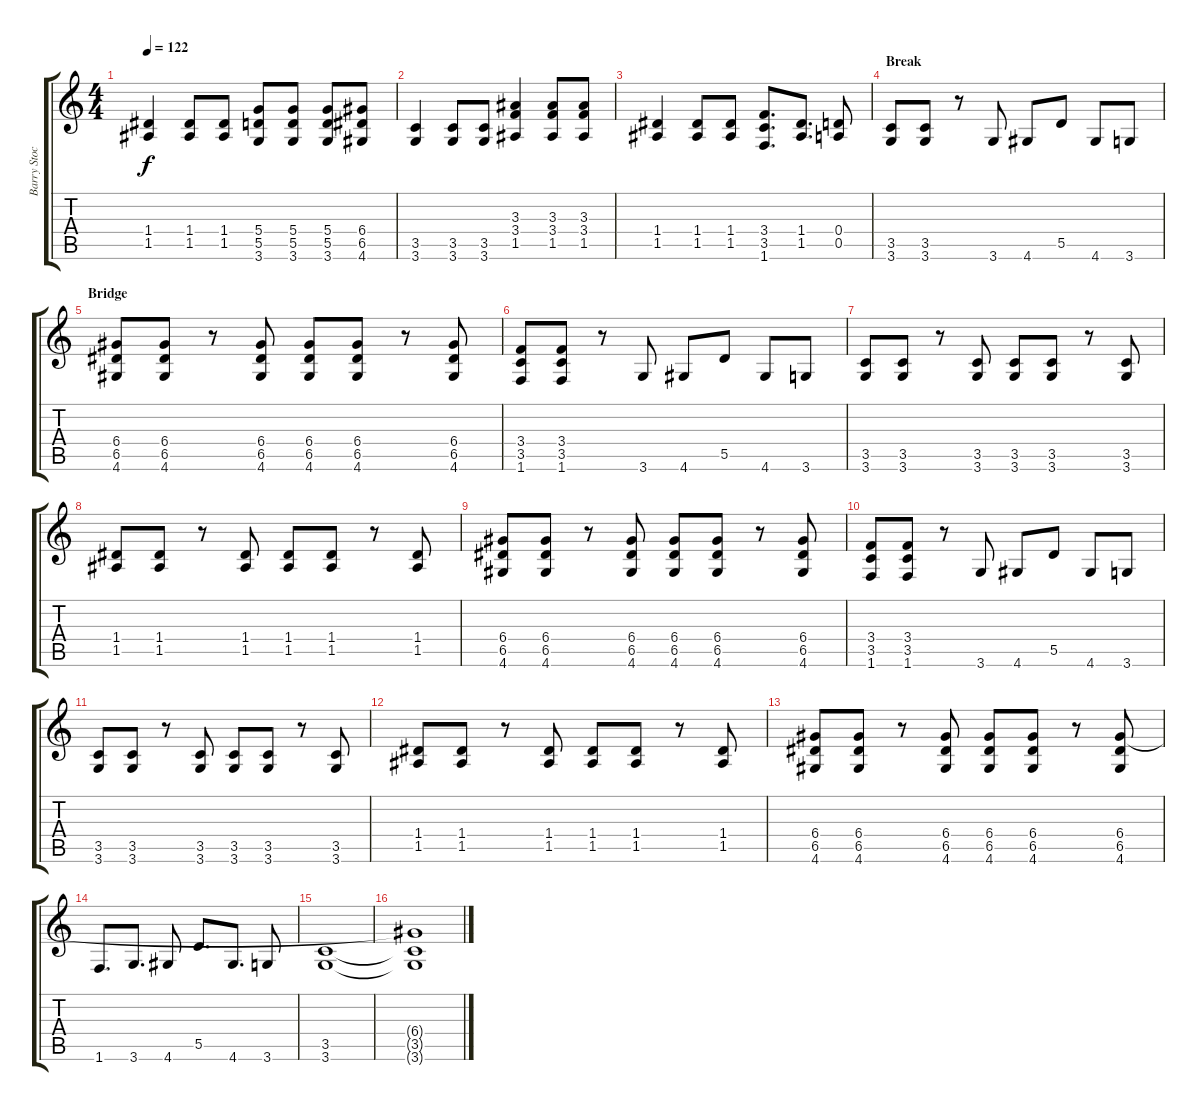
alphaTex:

\track ("Barry Stock" "Barry Stoc") {instrument distortionguitar}
\staff {score tabs}
\tuning (E4 B3 G3 D3 A2 E2) {hide}
\ts (4 4)
\tempo 122
\clef g2
\ks c
(1.4 1.5).4{dy f} (1.4 1.5).8 (1.4 1.5).8 (5.4 5.5 3.6).8 (5.4 5.5 3.6).8 (5.4 5.5 3.6).8 (6.4 6.5 4.6).8 |
(3.5 3.6).4 (3.5 3.6).8 (3.5 3.6).8 (3.3 3.4 1.5).4 (3.3 3.4 1.5).8 (3.3 3.4 1.5).8 |
(1.4 1.5).4 (1.4 1.5).8 (1.4 1.5).8 (3.4 3.5 1.6).8{d} (1.4 1.5).8{d} (0.4 0.5).8 |
\section ("" "Break")
(3.5 3.6).8 (3.5 3.6).8 r.8 3.6.8 4.6.8 5.5.8 4.6.8 3.6.8 |
\section ("" "Bridge")
(6.4 6.5 4.6).8 (6.4 6.5 4.6).8 r.8 (6.4 6.5 4.6).8 (6.4 6.5 4.6).8 (6.4 6.5 4.6).8 r.8 (6.4 6.5 4.6).8 |
(3.4 3.5 1.6).8 (3.4 3.5 1.6).8 r.8 3.6.8 4.6.8 5.5.8 4.6.8 3.6.8 |
(3.5 3.6).8 (3.5 3.6).8 r.8 (3.5 3.6).8 (3.5 3.6).8 (3.5 3.6).8 r.8 (3.5 3.6).8 |
(1.4 1.5).8 (1.4 1.5).8 r.8 (1.4 1.5).8 (1.4 1.5).8 (1.4 1.5).8 r.8 (1.4 1.5).8 |
(6.4 6.5 4.6).8 (6.4 6.5 4.6).8 r.8 (6.4 6.5 4.6).8 (6.4 6.5 4.6).8 (6.4 6.5 4.6).8 r.8 (6.4 6.5 4.6).8 |
(3.4 3.5 1.6).8 (3.4 3.5 1.6).8 r.8 3.6.8 4.6.8 5.5.8 4.6.8 3.6.8 |
(3.5 3.6).8 (3.5 3.6).8 r.8 (3.5 3.6).8 (3.5 3.6).8 (3.5 3.6).8 r.8 (3.5 3.6).8 |
(1.4 1.5).8 (1.4 1.5).8 r.8 (1.4 1.5).8 (1.4 1.5).8 (1.4 1.5).8 r.8 (1.4 1.5).8 |
(6.4 6.5 4.6).8 (6.4 6.5 4.6).8 r.8 (6.4 6.5 4.6).8 (6.4 6.5 4.6).8 (6.4 6.5 4.6).8 r.8 (6.4 6.5 4.6).8 |
1.6.8{d} 3.6.8{d} 4.6.8 5.5.8{d} 4.6.8{d} 3.6.8 |
(3.5 3.6).1 |
(6.4{t} 3.5{t} 3.6{t}).1
